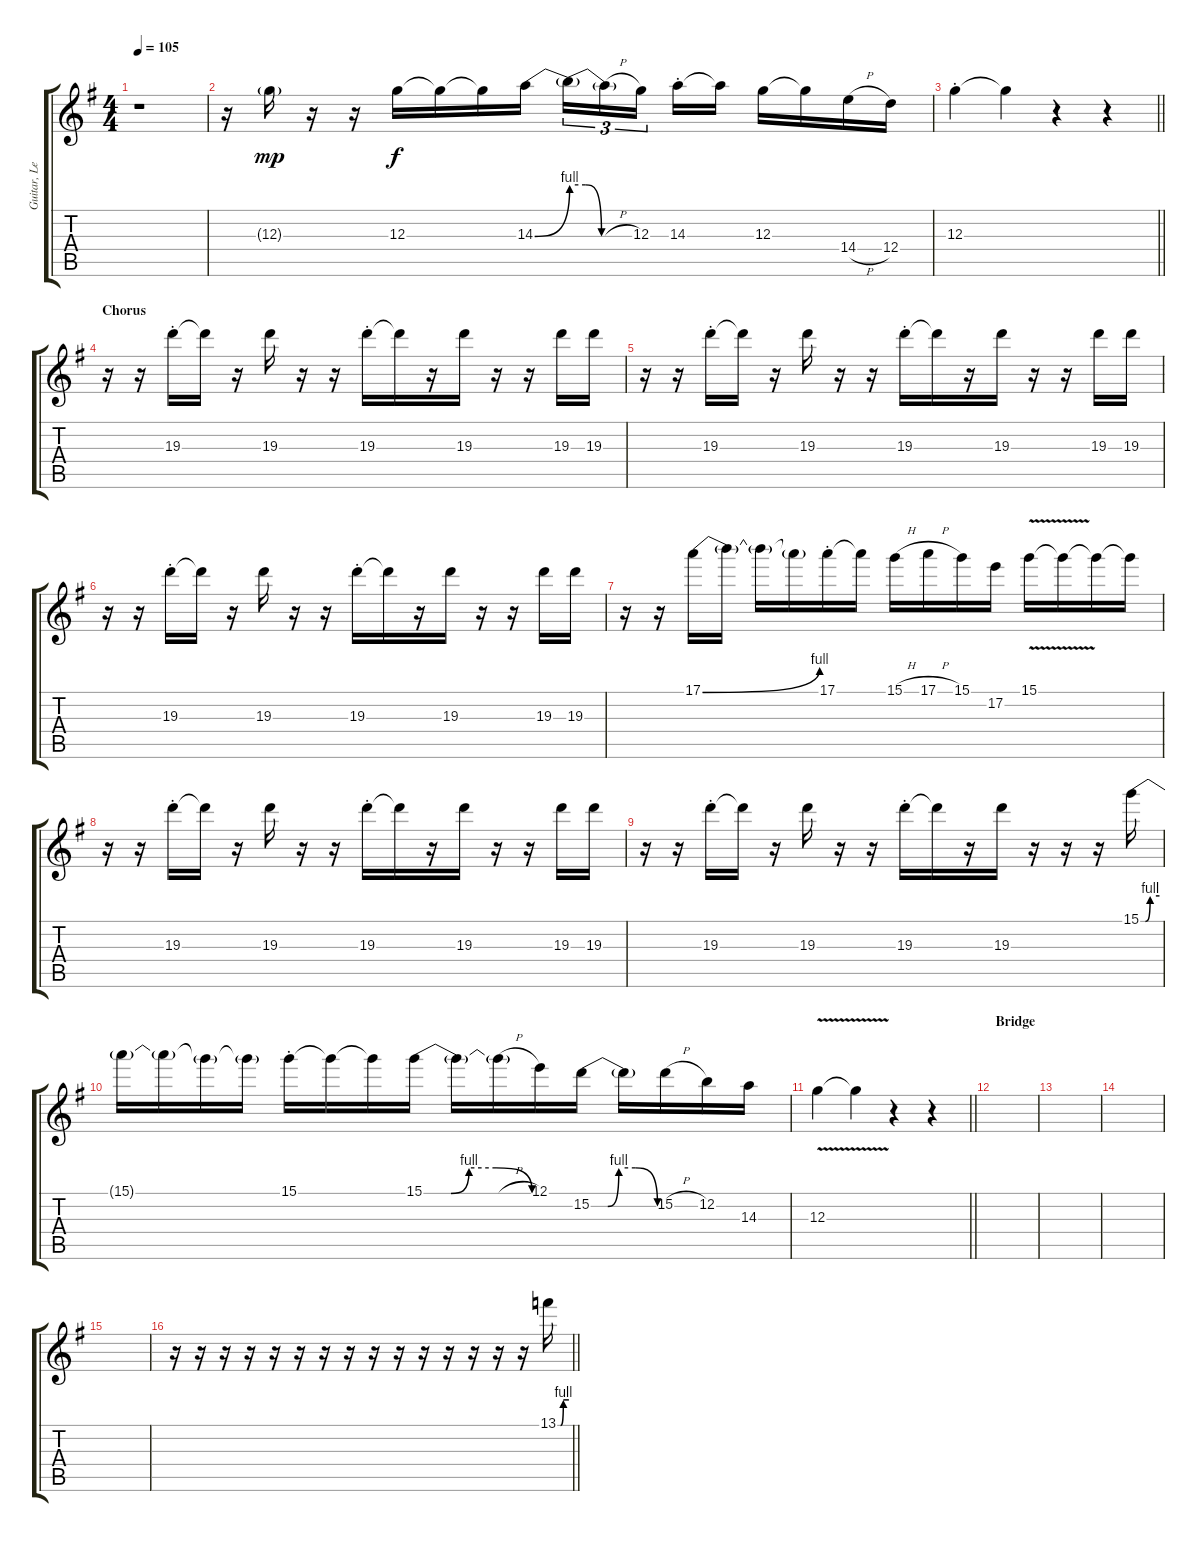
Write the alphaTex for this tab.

\track ("Guitar, Lead" "Guitar, Le") {instrument overdrivenguitar}
\staff {score tabs}
\tuning (E4 B3 G3 D3 A2 E2) {hide}
\ts (4 4)
\tempo 105
\clef g2
\ks g
r.1{dy f} |
r.16 12.3{g}.16{dy mp} r.16 r.16 12.3.16{dy f} 12.3{t}.16 12.3{t}.16 14.3{be (bend 0 0 60 4)}.16 14.3{be (custom 0 4 15 4 30 0 60 0) t}.16{tu (3 2)} 14.3{h t}.16{tu (3 2)} 12.3.16{tu (3 2) beam splitsecondary} 14.3{st}.16 14.3{t}.16 12.3.16 12.3{t}.16 14.4{h}.16 12.4.16 |
\barLineRight lightlight
12.3{st}.4 12.3{t}.4 r.4 r.4 |
\section ("" "Chorus")
r.16 r.16 19.3{st}.16 19.3{t}.16 r.16 19.3.16 r.16 r.16 19.3{st}.16 19.3{t}.16 r.16 19.3.16 r.16 r.16 19.3.16 19.3.16 |
r.16 r.16 19.3{st}.16 19.3{t}.16 r.16 19.3.16 r.16 r.16 19.3{st}.16 19.3{t}.16 r.16 19.3.16 r.16 r.16 19.3.16 19.3.16 |
r.16 r.16 19.3{st}.16 19.3{t}.16 r.16 19.3.16 r.16 r.16 19.3{st}.16 19.3{t}.16 r.16 19.3.16 r.16 r.16 19.3.16 19.3.16 |
r.16 r.16 17.1{be (bend 0 0 60 4)}.16 17.1{t}.16 17.1{t}.16 17.1{t}.16 17.1{st}.16 17.1{t}.16 15.1{h}.16 17.1{h}.16 15.1.16 17.2.16 15.1{v}.16 15.1{t}.16 15.1{t}.16 15.1{t}.16 |
r.16 r.16 19.3{st}.16 19.3{t}.16 r.16 19.3.16 r.16 r.16 19.3{st}.16 19.3{t}.16 r.16 19.3.16 r.16 r.16 19.3.16 19.3.16 |
r.16 r.16 19.3{st}.16 19.3{t}.16 r.16 19.3.16 r.16 r.16 19.3{st}.16 19.3{t}.16 r.16 19.3.16 r.16 r.16 r.16 15.1{be (custom 0 0 15 0 30 4 60 4)}.16 |
15.1{t}.16 15.1{t}.16 15.1{t}.16 15.1{t}.16 15.1{st}.16 15.1{t}.16 15.1{t}.16 15.1{be (custom 0 0 15 0 25 4 40 4 60 0)}.16 15.1{t}.16 15.1{h t}.16 12.1.16 15.2{be (custom 0 0 15 0 25 4 40 4 60 0)}.16 15.2{t}.16 15.2{h}.16 12.2.16 14.3.16 |
\barLineRight lightlight
12.3{v}.4 12.3{t}.4 r.4 r.4 |
\section ("" "Bridge")
|
|
|
|
\barLineRight lightlight
r.16 r.16 r.16 r.16 r.16 r.16 r.16 r.16 r.16 r.16 r.16 r.16 r.16 r.16 r.16 13.1{be (custom 0 0 15 0 30 4 60 4)}.16
